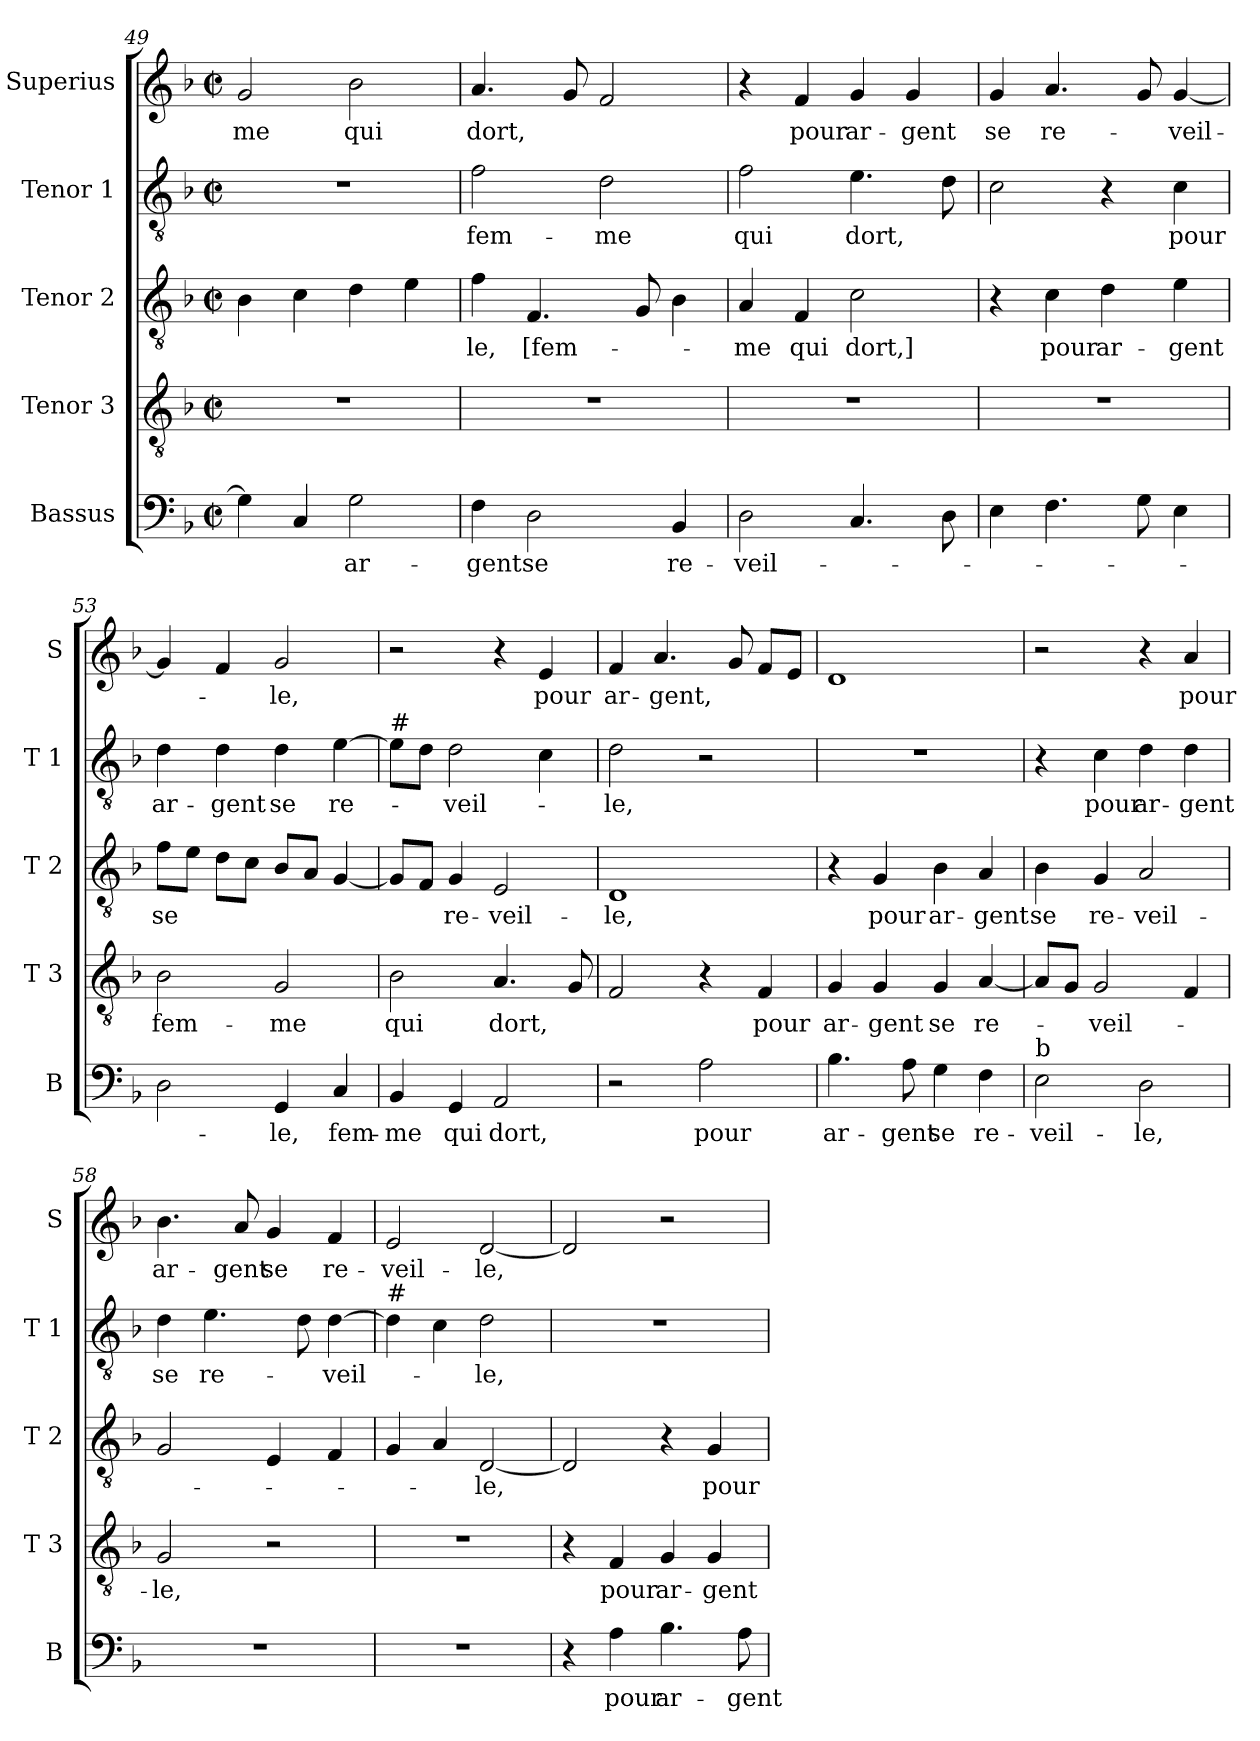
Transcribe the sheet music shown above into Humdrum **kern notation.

**kern	**text	**kern	**text	**kern	**text	**kern	**text	**kern	**text
*part5	*part5	*part4	*part4	*part3	*part3	*part2	*part2	*part1	*part1
*staff5	*staff5	*staff4	*staff4	*staff3	*staff3	*staff2	*staff2	*staff1	*staff1
*I"Bassus	*	*I"Tenor 3	*	*I"Tenor 2	*	*I"Tenor 1	*	*I"Superius	*
*I'B	*	*I'T 3	*	*I'T 2	*	*I'T 1	*	*I'S	*
*clefF4	*	*clefGv2	*	*clefGv2	*	*clefGv2	*	*clefG2	*
*k[b-]	*	*k[b-]	*	*k[b-]	*	*k[b-]	*	*k[b-]	*
*F:	*	*F:	*	*F:	*	*F:	*	*F:	*
*M2/2	*	*M2/2	*	*M2/2	*	*M2/2	*	*M2/2	*
*met(c|)	*	*met(c|)	*	*met(c|)	*	*met(c|)	*	*met(c|)	*
=49	=49	=49	=49	=49	=49	=49	=49	=49	=49
!	!	!	!	!	!	!	!	!	!LO:LY:b
4G\]	.	1r	.	4B-\	.	1r	.	2g/	-me
4C/	.	.	.	4c\	.	.	.	.	.
!	!LO:LY:b	!	!	!	!	!	!	!	!LO:LY:b
2G\	ar-	.	.	4d\	.	.	.	2b-\	qui
.	.	.	.	4e\	.	.	.	.	.
=50	=50	=50	=50	=50	=50	=50	=50	=50	=50
!	!LO:LY:b	!	!	!	!LO:LY:b	!	!LO:LY:b	!	!LO:LY:b
4F\	-gent	1r	.	4f\	-le,	2f\	fem-	4.a/	dort,
!	!LO:LY:b	!	!	!	!LO:LY:b	!	!	!	!
2D\	se	.	.	4.F/	[fem-	.	.	.	.
.	.	.	.	.	.	.	.	8g/	.
!	!	!	!	!	!	!	!LO:LY:b	!	!
.	.	.	.	.	.	2d\	-me	2f/	.
.	.	.	.	8G/	.	.	.	.	.
!	!LO:LY:b	!	!	!	!	!	!	!	!
4BB-/	re-	.	.	4B-\	.	.	.	.	.
=51	=51	=51	=51	=51	=51	=51	=51	=51	=51
!	!LO:LY:b	!	!	!	!LO:LY:b	!	!LO:LY:b	!	!
2D\	-veil-	1r	.	4A/	-me	2f\	qui	4r	.
!	!	!	!	!	!LO:LY:b	!	!	!	!LO:LY:b
.	.	.	.	4F/	qui	.	.	4f/	pour
!	!	!	!	!	!LO:LY:b	!	!LO:LY:b	!	!LO:LY:b
4.C/	.	.	.	2c\	dort,]	4.e\	dort,	4g/	ar-
!	!	!	!	!	!	!	!	!	!LO:LY:b
.	.	.	.	.	.	.	.	4g/	-gent
8D\	.	.	.	.	.	8d\	.	.	.
=52	=52	=52	=52	=52	=52	=52	=52	=52	=52
!	!	!	!	!	!	!	!	!	!LO:LY:b
4E\	.	1r	.	4r	.	2c\	.	4g/	se
!	!	!	!	!	!LO:LY:b	!	!	!	!LO:LY:b
4.F\	.	.	.	4c\	pour	.	.	4.a/	re-
!	!	!	!	!	!LO:LY:b	!	!	!	!
.	.	.	.	4d\	ar-	4r	.	.	.
8G\	.	.	.	.	.	.	.	8g/	.
!	!	!	!	!	!LO:LY:b	!	!LO:LY:b	!	!LO:LY:b
4E\	.	.	.	4e\	-gent	4c\	pour	[4g/	-veil-
!!LO:LB:g=z
=53	=53	=53	=53	=53	=53	=53	=53	=53	=53
!	!	!	!LO:LY:b	!	!LO:LY:b	!	!LO:LY:b	!	!
2D\	.	2B-\	fem-	8f\L	se	4d\	ar-	4g/]	.
.	.	.	.	8e\J	.	.	.	.	.
!	!	!	!	!	!	!	!LO:LY:b	!	!
.	.	.	.	8d\L	.	4d\	-gent	4f/	.
.	.	.	.	8c\J	.	.	.	.	.
!	!LO:LY:b	!	!LO:LY:b	!	!	!	!LO:LY:b	!	!LO:LY:b
4GG/	-le,	2G/	-me	8B-/L	.	4d\	se	2g/	-le,
.	.	.	.	8A/J	.	.	.	.	.
!	!LO:LY:b	!	!	!	!	!	!LO:LY:b	!	!
4C/	fem-	.	.	[4G/	.	[4e\	re-	.	.
!!LO:PB:g=z
=54	=54	=54	=54	=54	=54	=54	=54	=54	=54
!	!	!	!	!	!	!LO:TX:a:t=#	!	!	!
!	!LO:LY:b	!	!LO:LY:b	!	!	!	!	!	!
4BB-/	-me	2B-\	qui	8G/L]	.	8e\L]	.	2r	.
.	.	.	.	8F/J	.	8d\J	.	.	.
!	!LO:LY:b	!	!	!	!LO:LY:b	!	!LO:LY:b	!	!
4GG/	qui	.	.	4G/	re-	2d\	-veil-	.	.
!	!LO:LY:b	!	!LO:LY:b	!	!LO:LY:b	!	!	!	!
2AA/	dort,	4.A/	dort,	2E/	-veil-	.	.	4r	.
!	!	!	!	!	!	!	!	!	!LO:LY:b
.	.	.	.	.	.	4c\	.	4e/	pour
.	.	8G/	.	.	.	.	.	.	.
=55	=55	=55	=55	=55	=55	=55	=55	=55	=55
!	!	!	!	!	!LO:LY:b	!	!LO:LY:b	!	!LO:LY:b
2r	.	2F/	.	1D	-le,	2d\	-le,	4f/	ar-
!	!	!	!	!	!	!	!	!	!LO:LY:b
.	.	.	.	.	.	.	.	4.a/	-gent,
!	!LO:LY:b	!	!	!	!	!	!	!	!
2A\	pour	4r	.	.	.	2r	.	.	.
.	.	.	.	.	.	.	.	8g/	.
!	!	!	!LO:LY:b	!	!	!	!	!	!
.	.	4F/	pour	.	.	.	.	8f/L	.
.	.	.	.	.	.	.	.	8e/J	.
=56	=56	=56	=56	=56	=56	=56	=56	=56	=56
!	!LO:LY:b	!	!LO:LY:b	!	!	!	!	!	!
4.B-\	ar-	4G/	ar-	4r	.	1r	.	1d	.
!	!	!	!LO:LY:b	!	!LO:LY:b	!	!	!	!
.	.	4G/	-gent	4G/	pour	.	.	.	.
!	!LO:LY:b	!	!	!	!	!	!	!	!
8A\	-gent	.	.	.	.	.	.	.	.
!	!LO:LY:b	!	!LO:LY:b	!	!LO:LY:b	!	!	!	!
4G\	se	4G/	se	4B-\	ar-	.	.	.	.
!	!LO:LY:b	!	!LO:LY:b	!	!LO:LY:b	!	!	!	!
4F\	re-	[4A/	re-	4A/	-gent	.	.	.	.
=57	=57	=57	=57	=57	=57	=57	=57	=57	=57
!LO:TX:a:t=b	!	!	!	!	!	!	!	!	!
!	!LO:LY:b	!	!	!	!LO:LY:b	!	!	!	!
2E\	-veil-	8A/L]	.	4B-\	se	4r	.	2r	.
.	.	8G/J	.	.	.	.	.	.	.
!	!	!	!LO:LY:b	!	!LO:LY:b	!	!LO:LY:b	!	!
.	.	2G/	-veil-	4G/	re-	4c\	pour	.	.
!	!LO:LY:b	!	!	!	!LO:LY:b	!	!LO:LY:b	!	!
2D\	-le,	.	.	2A/	-veil-	4d\	ar-	4r	.
!	!	!	!	!	!	!	!LO:LY:b	!	!LO:LY:b
.	.	4F/	.	.	.	4d\	-gent	4a/	pour
=58	=58	=58	=58	=58	=58	=58	=58	=58	=58
!	!	!	!LO:LY:b	!	!	!	!LO:LY:b	!	!LO:LY:b
1r	.	2G/	-le,	2G/	.	4d\	se	4.b-\	ar-
!	!	!	!	!	!	!	!LO:LY:b	!	!
.	.	.	.	.	.	4.e\	re-	.	.
!	!	!	!	!	!	!	!	!	!LO:LY:b
.	.	.	.	.	.	.	.	8a/	-gent
!	!	!	!	!	!	!	!	!	!LO:LY:b
.	.	2r	.	4E/	.	.	.	4g/	se
.	.	.	.	.	.	8d\	.	.	.
!	!	!	!	!	!	!	!LO:LY:b	!	!LO:LY:b
.	.	.	.	4F/	.	[4d\	-veil-	4f/	re-
!!LO:LB:g=z
=59	=59	=59	=59	=59	=59	=59	=59	=59	=59
!	!	!	!	!	!	!LO:TX:a:t=#	!	!	!
!	!	!	!	!	!	!	!	!	!LO:LY:b
1r	.	1r	.	4G/	.	4d\]	.	2e/	-veil-
.	.	.	.	4A/	.	4c\	.	.	.
!	!	!	!	!	!LO:LY:b	!	!LO:LY:b	!	!LO:LY:b
.	.	.	.	[2D/	-le,	2d\	-le,	[2d/	-le,
!!LO:PB:g=z
=60	=60	=60	=60	=60	=60	=60	=60	=60	=60
4r	.	4r	.	2D/]	.	1r	.	2d/]	.
!	!LO:LY:b	!	!LO:LY:b	!	!	!	!	!	!
4A\	pour	4F/	pour	.	.	.	.	.	.
!	!LO:LY:b	!	!LO:LY:b	!	!	!	!	!	!
4.B-\	ar-	4G/	ar-	4r	.	.	.	2r	.
!	!	!	!LO:LY:b	!	!LO:LY:b	!	!	!	!
.	.	4G/	-gent	4G/	pour	.	.	.	.
!	!LO:LY:b	!	!	!	!	!	!	!	!
8A\	-gent	.	.	.	.	.	.	.	.
=	=	=	=	=	=	=	=	=	=
*-	*-	*-	*-	*-	*-	*-	*-	*-	*-
